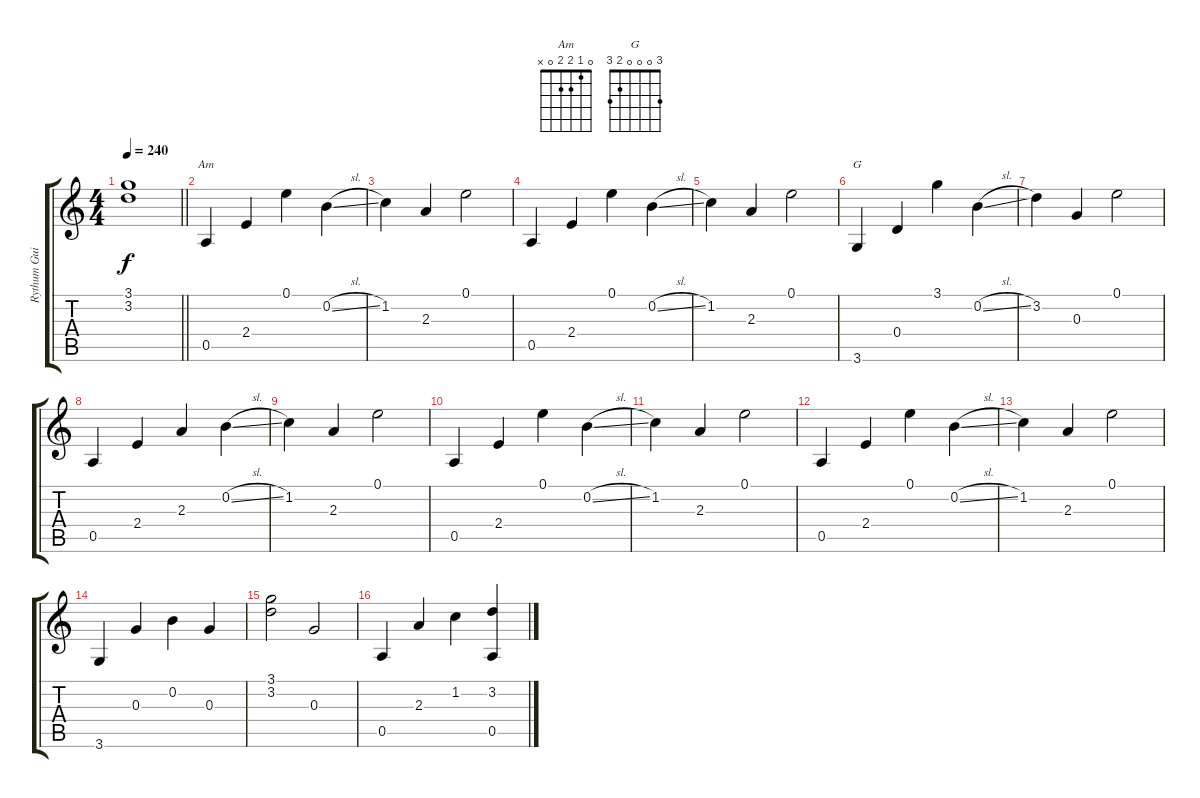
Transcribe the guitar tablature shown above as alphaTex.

\track ("Rythum Guitar" "Rythum Gui") {instrument acousticguitarnylon}
\staff {score tabs}
\tuning (E4 B3 G3 D3 A2 E2) {hide}
\chord ("Am" 0 1 2 2 0 x)
\chord ("G" 3 0 0 0 2 3)
\ts (4 4)
\tempo 240
\clef g2
\barLineRight lightlight
\ks c
(3.1{t} 3.2{t}).1{dy f} |
0.5.4{ch "Am"} 2.4.4 0.1.4 0.2{sl}.4 |
1.2.4 2.3.4 0.1.2 |
0.5.4 2.4.4 0.1.4 0.2{sl}.4 |
1.2.4 2.3.4 0.1.2 |
3.6.4{ch "G"} 0.4.4 3.1.4 0.2{sl}.4 |
3.2.4 0.3.4 0.1.2 |
0.5.4 2.4.4 2.3.4 0.2{sl}.4 |
1.2.4 2.3.4 0.1.2 |
0.5.4 2.4.4 0.1.4 0.2{sl}.4 |
1.2.4 2.3.4 0.1.2 |
0.5.4 2.4.4 0.1.4 0.2{sl}.4 |
1.2.4 2.3.4 0.1.2 |
3.6.4 0.3.4 0.2.4 0.3.4 |
(3.1 3.2).2 0.3.2 |
0.5.4 2.3.4 1.2.4 (3.2 0.5).4
